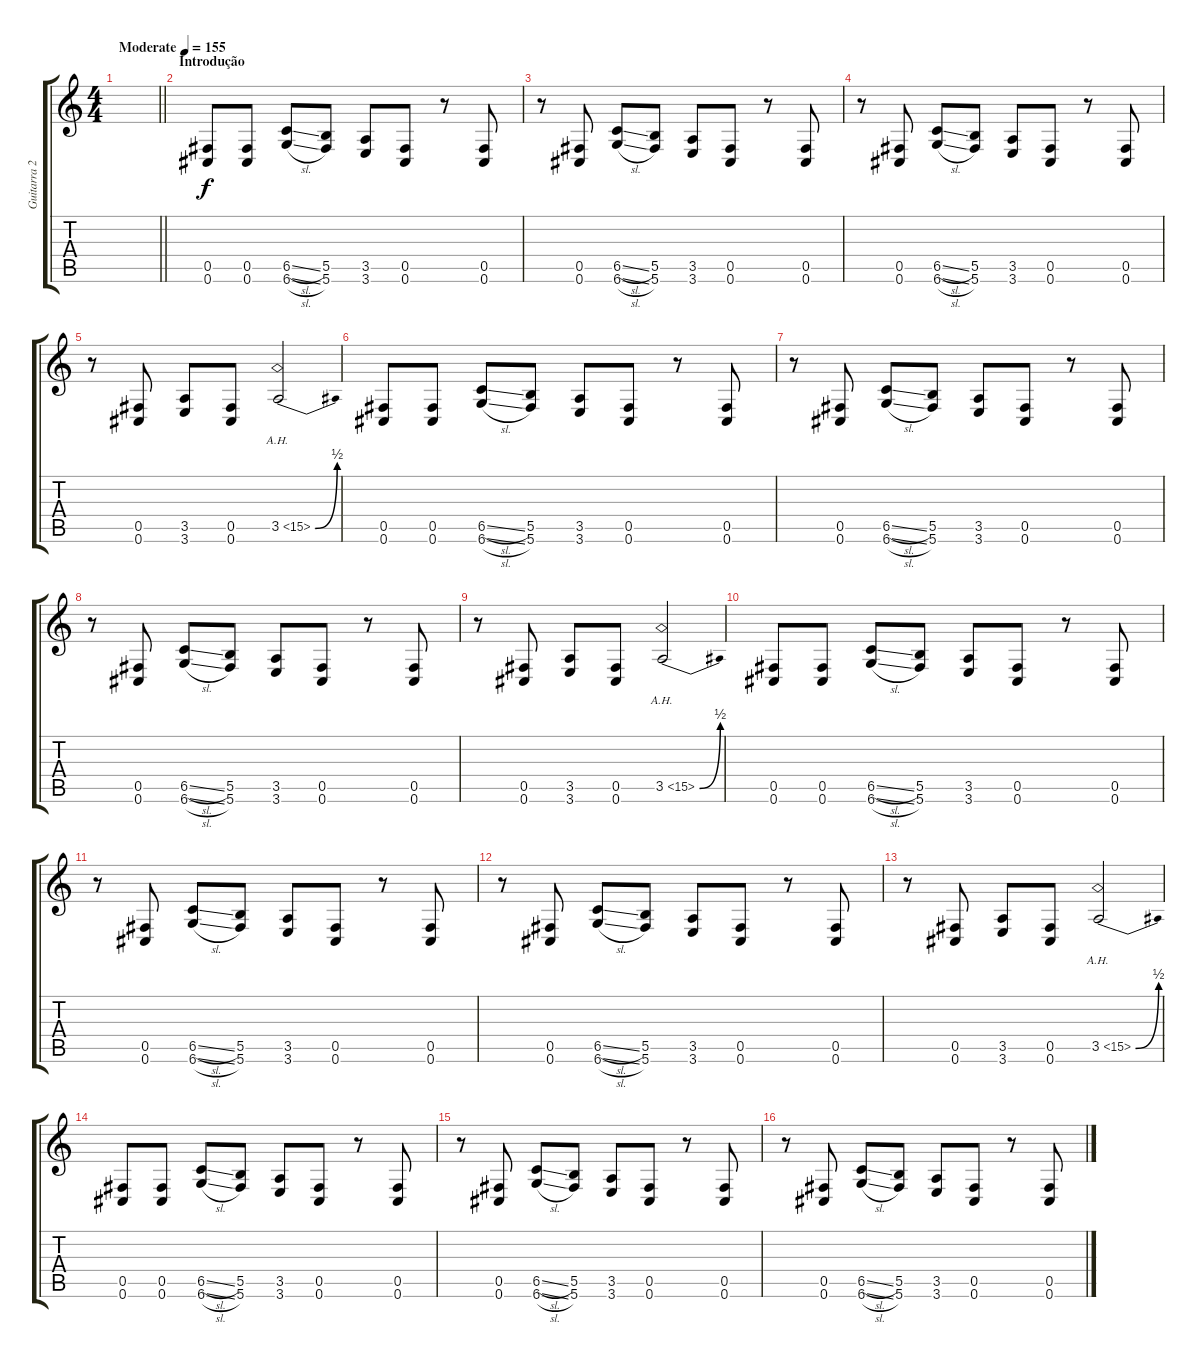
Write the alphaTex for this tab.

\track ("Guitarra 2 - Nick Catanese" "Guitarra 2") {instrument overdrivenguitar}
\staff {score tabs}
\tuning (Db4 Ab3 E3 B2 Gb2 Db2) {hide}
\ts (4 4)
\tempo (155 "Moderate")
\clef g2
\barLineRight lightlight
\ks c
|
\section ("" "Introdução")
(0.5 0.6).8 (0.5 0.6).8 (6.5{sl} 6.6{sl}).8 (5.5 5.6).8 (3.5 3.6).8 (0.5 0.6).8 r.8 (0.5 0.6).8 |
r.8 (0.5 0.6).8 (6.5{sl} 6.6{sl}).8 (5.5 5.6).8 (3.5 3.6).8 (0.5 0.6).8 r.8 (0.5 0.6).8 |
r.8 (0.5 0.6).8 (6.5{sl} 6.6{sl}).8 (5.5 5.6).8 (3.5 3.6).8 (0.5 0.6).8 r.8 (0.5 0.6).8 |
r.8 (0.5 0.6).8 (3.5 3.6).8 (0.5 0.6).8 3.5{be (bend 0 0 60 2) ah 12}.2 |
(0.5 0.6).8 (0.5 0.6).8 (6.5{sl} 6.6{sl}).8 (5.5 5.6).8 (3.5 3.6).8 (0.5 0.6).8 r.8 (0.5 0.6).8 |
r.8 (0.5 0.6).8 (6.5{sl} 6.6{sl}).8 (5.5 5.6).8 (3.5 3.6).8 (0.5 0.6).8 r.8 (0.5 0.6).8 |
r.8 (0.5 0.6).8 (6.5{sl} 6.6{sl}).8 (5.5 5.6).8 (3.5 3.6).8 (0.5 0.6).8 r.8 (0.5 0.6).8 |
r.8 (0.5 0.6).8 (3.5 3.6).8 (0.5 0.6).8 3.5{be (bend 0 0 60 2) ah 12}.2 |
(0.5 0.6).8 (0.5 0.6).8 (6.5{sl} 6.6{sl}).8 (5.5 5.6).8 (3.5 3.6).8 (0.5 0.6).8 r.8 (0.5 0.6).8 |
r.8 (0.5 0.6).8 (6.5{sl} 6.6{sl}).8 (5.5 5.6).8 (3.5 3.6).8 (0.5 0.6).8 r.8 (0.5 0.6).8 |
r.8 (0.5 0.6).8 (6.5{sl} 6.6{sl}).8 (5.5 5.6).8 (3.5 3.6).8 (0.5 0.6).8 r.8 (0.5 0.6).8 |
r.8 (0.5 0.6).8 (3.5 3.6).8 (0.5 0.6).8 3.5{be (bend 0 0 60 2) ah 12}.2 |
(0.5 0.6).8 (0.5 0.6).8 (6.5{sl} 6.6{sl}).8 (5.5 5.6).8 (3.5 3.6).8 (0.5 0.6).8 r.8 (0.5 0.6).8 |
r.8 (0.5 0.6).8 (6.5{sl} 6.6{sl}).8 (5.5 5.6).8 (3.5 3.6).8 (0.5 0.6).8 r.8 (0.5 0.6).8 |
r.8 (0.5 0.6).8 (6.5{sl} 6.6{sl}).8 (5.5 5.6).8 (3.5 3.6).8 (0.5 0.6).8 r.8 (0.5 0.6).8
